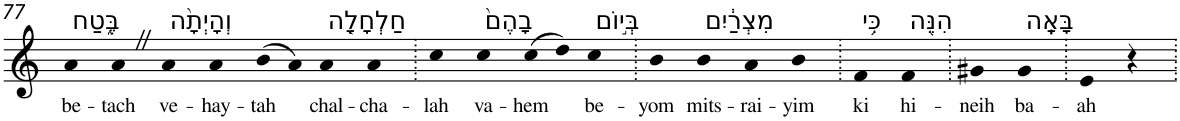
**kern	**text
*part1	*part1
*staff1	*staff1
*I"Piano	*
*I'Pno	*
!!LO:PB:g=z
*clefG2	*
*k[]	*
=77	=77
!LO:TX:a:t=בֶּ֑טַח	!
!	!LO:LY:b
4a	be-
!	!LO:LY:b
4aZ	-tach
!LO:TX:a:t=וְהָיְתָ֨ה	!
!	!LO:LY:b
4a	ve-
!	!LO:LY:b
4a	-hay-
!	!LO:LY:b
(>8b	-tah
8a)	.
!LO:TX:a:t=חַלְחָלָ֤ה	!
!	!LO:LY:b
4a	chal-
!	!LO:LY:b
4a	-cha-
=78.	=78.
!	!LO:LY:b
4cc	-lah
!LO:TX:a:t=בָהֶם֙	!
!	!LO:LY:b
4cc	va-
!	!LO:LY:b
(>8cc	-hem
8dd)	.
!LO:TX:a:t=בְּי֣וֹם	!
!	!LO:LY:b
4cc	be-
=79.	=79.
!	!LO:LY:b
4b	-yom
!LO:TX:a:t=מִצְרַ֔יִם	!
!	!LO:LY:b
4b	mits-
!	!LO:LY:b
4a	-rai-
!	!LO:LY:b
4b	-yim
=80.	=80.
!LO:TX:a:t=כִּ֥י	!
!	!LO:LY:b
4f	ki
!LO:TX:a:t=הִנֵּ֖ה	!
!	!LO:LY:b
4f	hi-
=81.	=81.
!	!LO:LY:b
4g#X	-neih
!LO:TX:a:t=בָּאָֽה	!
!	!LO:LY:b
4g#	ba-
=82.	=82.
!	!LO:LY:b
4e	-ah
4r	.
=.	=.
*-	*-
